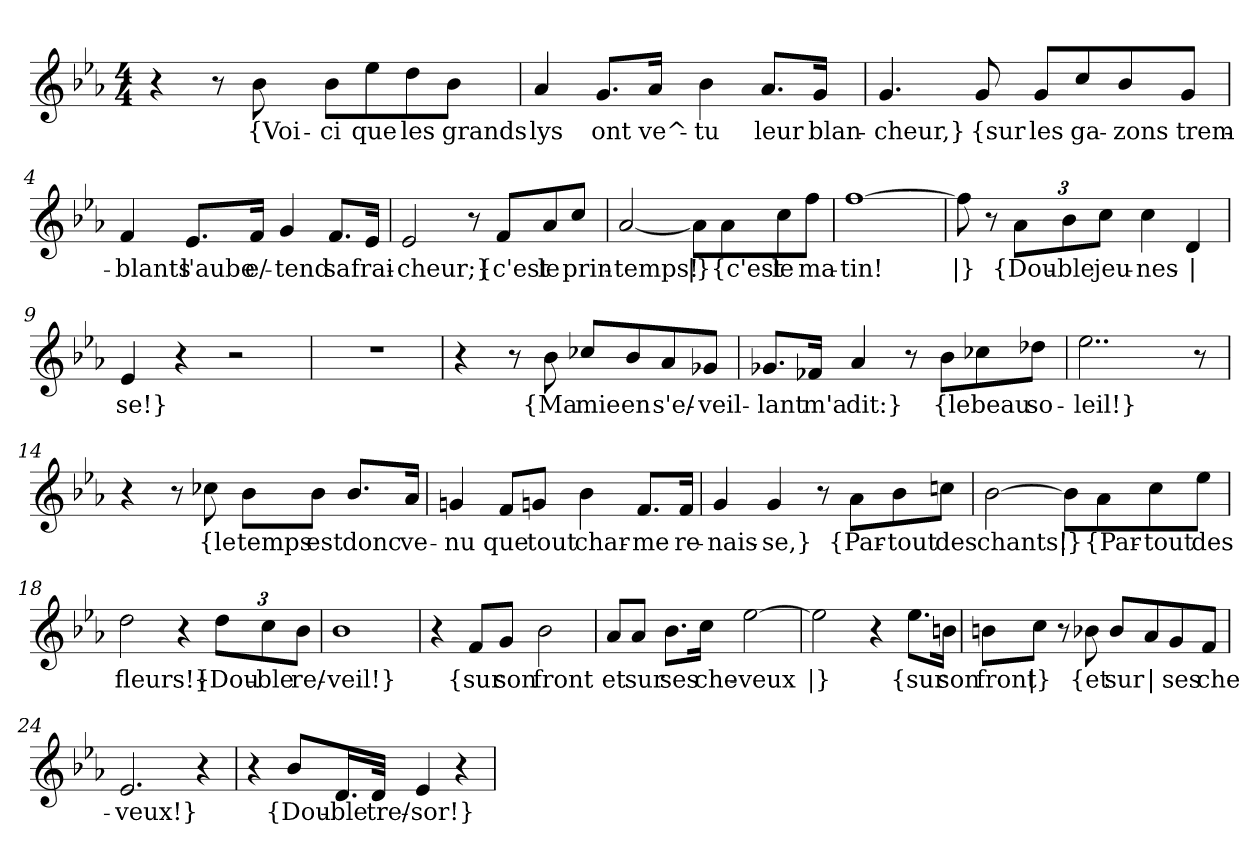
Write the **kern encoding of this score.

**kern	**text
*part1	*part1
*staff1	*staff1
*clefG2	*
*k[b-e-a-]	*
*M4/4	*
=1	=1
4r	.
8r	.
!	!LO:LY:b
8b-\	{Voi-
!	!LO:LY:b
8b-\L	-ci
!	!LO:LY:b
8ee-\	que
!	!LO:LY:b
8dd\	les
!	!LO:LY:b
8b-\J	grands
=2	=2
!	!LO:LY:b
4a-/	lys
!	!LO:LY:b
8.g/L	ont
!	!LO:LY:b
16a-/Jk	ve^-
!	!LO:LY:b
4b-\	-tu
!	!LO:LY:b
8.a-/L	leur
!	!LO:LY:b
16g/Jk	blan-
=3	=3
!	!LO:LY:b
4.g/	-cheur,}
!	!LO:LY:b
8g/	{sur
!	!LO:LY:b
8g/L	les
!	!LO:LY:b
8cc/	ga-
!	!LO:LY:b
8b-/	-zons
!	!LO:LY:b
8g/J	trem-
!!LO:LB:g=z
=4	=4
!	!LO:LY:b
4f/	-blants
!	!LO:LY:b
8.e-/L	l'aube
!	!LO:LY:b
16f/Jk	e/-
!	!LO:LY:b
4g/	-tend
!	!LO:LY:b
8.f/L	sa
!	!LO:LY:b
16e-/Jk	frai-
=5	=5
!	!LO:LY:b
2e-/	-cheur;}
8r	.
!	!LO:LY:b
8f/L	{c'est
!	!LO:LY:b
8a-/	le
!	!LO:LY:b
8cc/J	prin-
=6	=6
!	!LO:LY:b
[2a-/	-temps!
!	!LO:LY:b
8a-\L]	|}
!	!LO:LY:b
8a-\	{c'est
!	!LO:LY:b
8cc\	le
!	!LO:LY:b
8ff\J	ma-
=7	=7
!	!LO:LY:b
[1ff	-tin!
!!LO:LB:g=z
=8	=8
!	!LO:LY:b
8ff\]	|}
8r	.
*Xbrackettup	*
!	!LO:LY:b
12a-\L	{Dou-
!	!LO:LY:b
12b-\	-ble
!	!LO:LY:b
12cc\J	jeu-
!	!LO:LY:b
4cc\	-nes-
!	!LO:LY:b
4d/	|
=9	=9
!	!LO:LY:b
4e-/	-se!}
4r	.
2r	.
=10	=10
1r	.
=11	=11
4r	.
8r	.
!	!LO:LY:b
8b-\	{Ma
!	!LO:LY:b
8cc-X/L	mie
!	!LO:LY:b
8b-/	en
!	!LO:LY:b
8a-/	s'e/-
!	!LO:LY:b
8g-X/J	-veil-
=12	=12
!	!LO:LY:b
8.g-X/L	-lant
!	!LO:LY:b
16f-X/Jk	m'a
!	!LO:LY:b
4a-/	dit:}
8r	.
!	!LO:LY:b
8b-\L	{le
!	!LO:LY:b
8cc-X\	beau
!	!LO:LY:b
8dd-X\J	so-
=13	=13
!	!LO:LY:b
2..ee-\	-leil!}
8r	.
!!LO:LB:g=z
=14	=14
4r	.
8r	.
!	!LO:LY:b
8cc-X\	{le
!	!LO:LY:b
8b-\L	temps
!	!LO:LY:b
8b-\J	est
!	!LO:LY:b
8.b-/L	donc
!	!LO:LY:b
16a-/Jk	ve-
=15	=15
!	!LO:LY:b
4gn/	-nu
!	!LO:LY:b
8f/L	que
!	!LO:LY:b
8gn/J	tout
!	!LO:LY:b
4b-\	char-
!	!LO:LY:b
8.f/L	-me
!	!LO:LY:b
16f/Jk	re-
=16	=16
!	!LO:LY:b
4g/	-nais-
!	!LO:LY:b
4g/	-se,}
8r	.
!	!LO:LY:b
8a-\L	{Par-
!	!LO:LY:b
8b-\	-tout
!	!LO:LY:b
8ccn\J	des
!!LO:LB:g=z
=17	=17
!	!LO:LY:b
[2b-\	chants!
!	!LO:LY:b
8b-\L]	|}
!	!LO:LY:b
8a-\	{Par-
!	!LO:LY:b
8cc\	-tout
!	!LO:LY:b
8ee-\J	des
=18	=18
!	!LO:LY:b
2dd\	fleurs!}
4r	.
!	!LO:LY:b
12dd\L	{Dou-
!	!LO:LY:b
12cc\	-ble
!	!LO:LY:b
12b-\J	re/-
=19	=19
!	!LO:LY:b
1b-	-veil!}
=20	=20
4r	.
!	!LO:LY:b
8f/L	{sur
!	!LO:LY:b
8g/J	son
!	!LO:LY:b
2b-\	front
=21	=21
!	!LO:LY:b
8a-/L	et
!	!LO:LY:b
8a-/J	sur
!	!LO:LY:b
8.b-\L	ses
!	!LO:LY:b
16cc\Jk	che-
!	!LO:LY:b
[2ee-\	-veux
!!LO:LB:g=z
=22	=22
!	!LO:LY:b
2ee-\]	|}
4r	.
!	!LO:LY:b
8.ee-\L	{sur
!	!LO:LY:b
16bn\Jk	son
=23	=23
!	!LO:LY:b
8bn\L	front
!	!LO:LY:b
8cc\J	|}
8r	.
!	!LO:LY:b
8b-X\	{et
!	!LO:LY:b
8b-/L	sur
!	!LO:LY:b
8a-/	|
!	!LO:LY:b
8g/	ses
!	!LO:LY:b
8f/J	che-
=24	=24
!	!LO:LY:b
2.e-/	-veux!}
4r	.
=25	=25
4r	.
!	!LO:LY:b
8b-/L	{Dou-
!	!LO:LY:b
16.d/L	-ble
!	!LO:LY:b
32d/JJk	tre/-
!	!LO:LY:b
4e-/	-sor!}
4r	.
=	=
*-	*-
